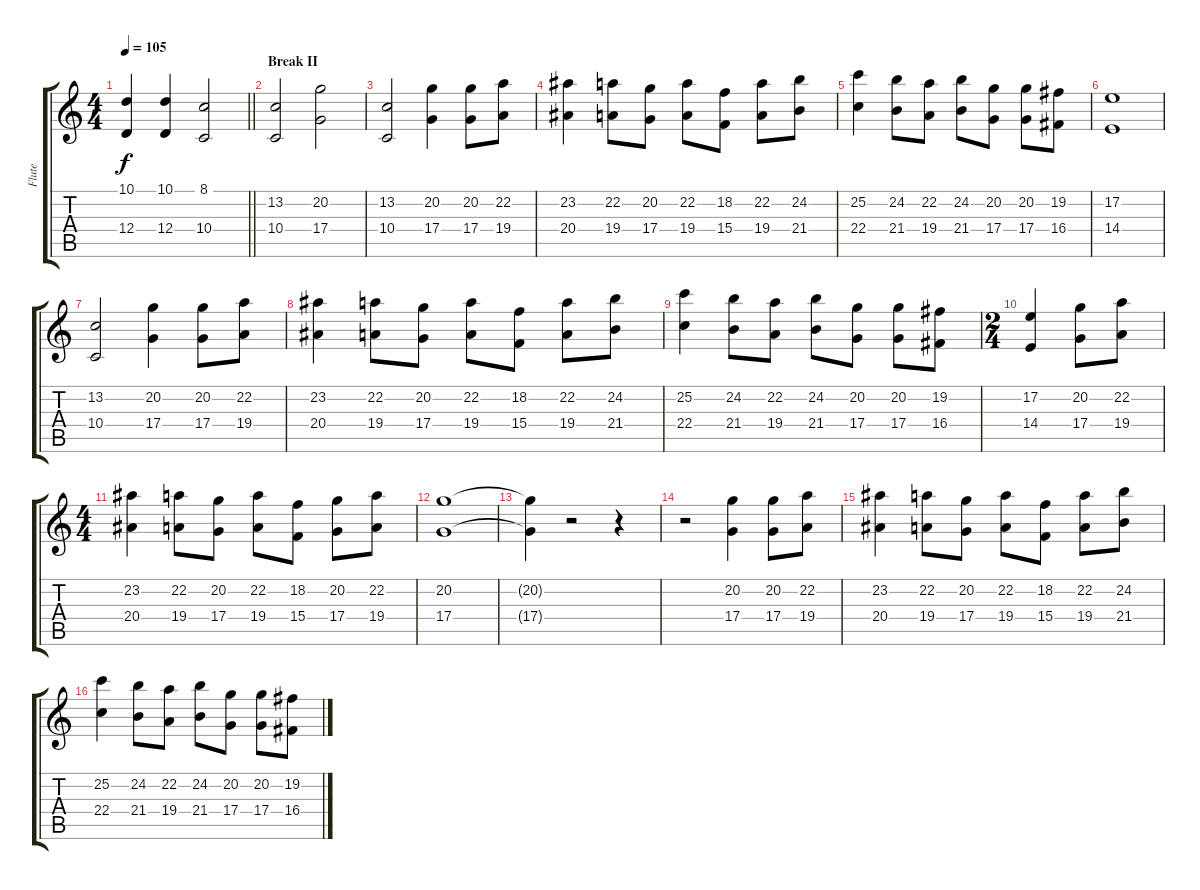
\track ("Flute" "Flute") {instrument piccolo}
\staff {score tabs}
\tuning (E4 B3 G3 D3 A2 E2) {hide}
\ts (4 4)
\tempo 105
\clef g2
\barLineRight lightlight
\ks c
(10.1 12.4).4{dy f} (10.1 12.4).4 (8.1 10.4).2 |
\section ("" "Break II")
(13.2 10.4).2 (20.2 17.4).2 |
(13.2 10.4).2 (20.2 17.4).4 (20.2 17.4).8 (22.2 19.4).8 |
(23.2 20.4).4 (22.2 19.4).8 (20.2 17.4).8 (22.2 19.4).8 (18.2 15.4).8 (22.2 19.4).8 (24.2 21.4).8 |
(25.2 22.4).4 (24.2 21.4).8 (22.2 19.4).8 (24.2 21.4).8 (20.2 17.4).8 (20.2 17.4).8 (19.2 16.4).8 |
(17.2 14.4).1 |
(13.2 10.4).2 (20.2 17.4).4 (20.2 17.4).8 (22.2 19.4).8 |
(23.2 20.4).4 (22.2 19.4).8 (20.2 17.4).8 (22.2 19.4).8 (18.2 15.4).8 (22.2 19.4).8 (24.2 21.4).8 |
(25.2 22.4).4 (24.2 21.4).8 (22.2 19.4).8 (24.2 21.4).8 (20.2 17.4).8 (20.2 17.4).8 (19.2 16.4).8 |
\ts (2 4)
(17.2 14.4).4 (20.2 17.4).8 (22.2 19.4).8 |
\ts (4 4)
(23.2 20.4).4 (22.2 19.4).8 (20.2 17.4).8 (22.2 19.4).8 (18.2 15.4).8 (20.2 17.4).8 (22.2 19.4).8 |
(20.2 17.4).1 |
(20.2{t} 17.4{t}).4 r.2 r.4 |
r.2 (20.2 17.4).4 (20.2 17.4).8 (22.2 19.4).8 |
(23.2 20.4).4 (22.2 19.4).8 (20.2 17.4).8 (22.2 19.4).8 (18.2 15.4).8 (22.2 19.4).8 (24.2 21.4).8 |
(25.2 22.4).4 (24.2 21.4).8 (22.2 19.4).8 (24.2 21.4).8 (20.2 17.4).8 (20.2 17.4).8 (19.2 16.4).8
